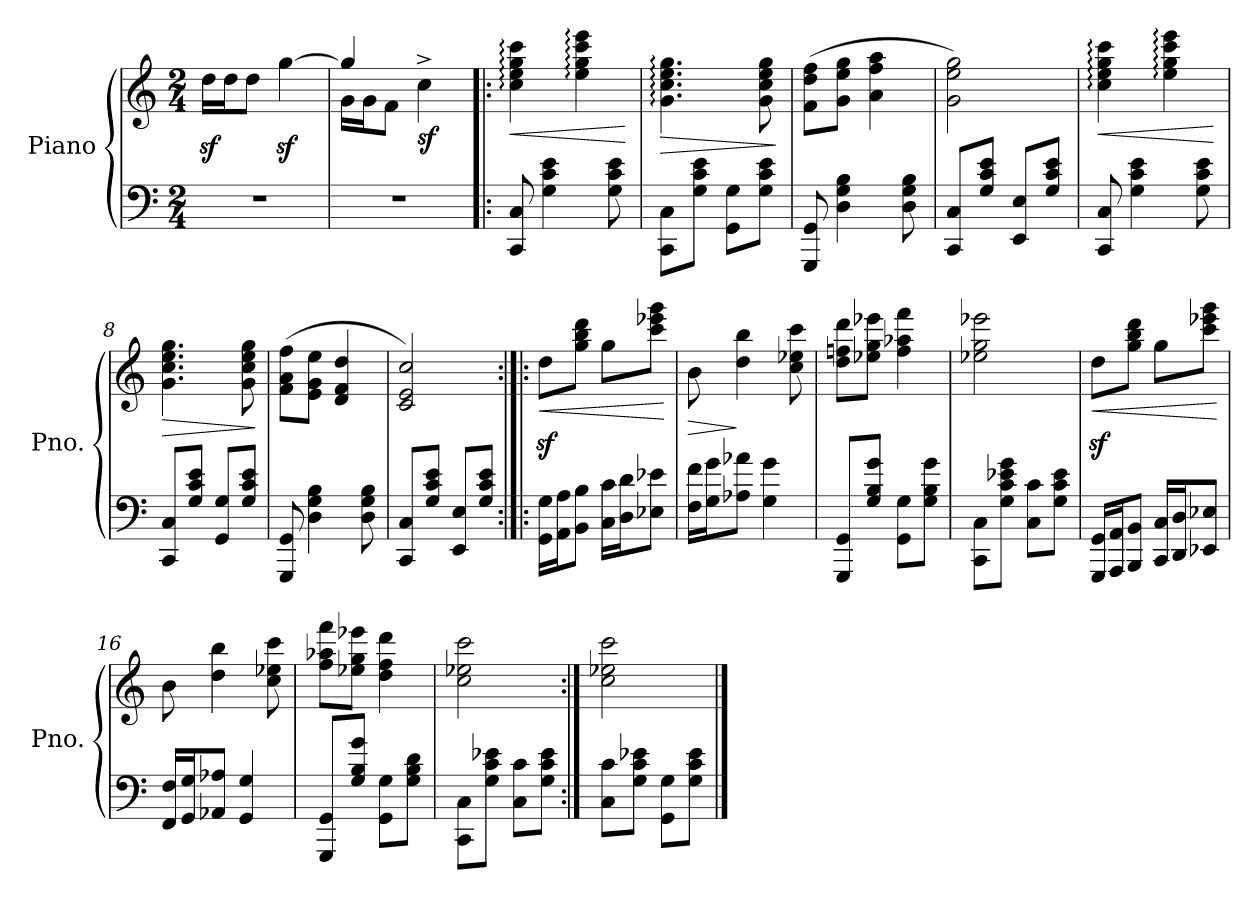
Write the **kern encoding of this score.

**kern	**kern	**dynam
*part1	*part1	*part1
*staff2	*staff1	*staff1/2
*I"Piano	*	*
*I'Pno.	*	*
*clefF4	*clefG2	*
*k[]	*k[]	*
*M2/4	*M2/4	*
=1	=1	=1
2r	16ddz<\LL	.
.	16dd\J	.
.	8dd\J	.
.	[4ggz<\	.
=2	=2	=2
*	*^	*
2r	4gg/]	16g\LL	.
.	.	16g\J	.
.	.	8f\J	.
!	!	!	!LO:DY:b
.	4cc^\	4ryy	sf
=3!|:	=3!|:	=3!|:	=3!|:
!	!	!	!LO:HP:b
*	*v	*v	*
8CC/ 8C/	4cc\: 4ee\: 4gg\: 4ccc\:	<
4G\ 4c\ 4e\	.	.
.	4ee\: 4gg\: 4ccc\: 4eee\:	.
8G\ 8c\ 8e\	.	.
.	.	[
=4	=4	=4
!	!	!LO:HP:b
8CC\ 8C\L	4.g\: 4.cc\: 4.ee\: 4.gg\:	>
8G\ 8c\ 8e\J	.	.
8GG\ 8G\L	.	.
8G\ 8c\ 8e\J	8g\ 8cc\ 8ee\ 8gg\	.
.	.	]
=5	=5	=5
8GGG/ 8GG/	(>8f\ 8dd\ 8ff\L	.
4D\ 4G\ 4B\	8g\ 8ee\ 8gg\J	.
.	4a\ 4ff\ 4aa\	.
8D\ 8G\ 8B\	.	.
=6	=6	=6
8CC/ 8C/L	2g\ 2ee\ 2gg\)	.
8G/ 8c/ 8e/J	.	.
8EE/ 8E/L	.	.
8G/ 8c/ 8e/J	.	.
!!LO:LB:g=z
=7	=7	=7
!	!	!LO:HP:b
8CC/ 8C/	4cc\: 4ee\: 4gg\: 4ccc\:	<
4G\ 4c\ 4e\	.	.
.	4ee\: 4gg\: 4ccc\: 4eee\:	.
8G\ 8c\ 8e\	.	.
.	.	[
=8	=8	=8
!	!	!LO:HP:b
8CC/ 8C/L	4.g\ 4.cc\ 4.ee\ 4.gg\	>
8G/ 8c/ 8e/J	.	.
8GG/ 8G/L	.	.
8G/ 8c/ 8e/J	8g\ 8cc\ 8ee\ 8gg\	.
.	.	]
=9	=9	=9
8GGG/ 8GG/	(>8f\ 8a\ 8ff\L	.
4D\ 4G\ 4B\	8e\ 8g\ 8ee\J	.
.	4d/ 4f/ 4dd/	.
8D\ 8G\ 8B\	.	.
=10	=10	=10
8CC/ 8C/L	2c/ 2e/ 2cc/)	.
8G/ 8c/ 8e/J	.	.
8EE/ 8E/L	.	.
8G/ 8c/ 8e/J	.	.
=11:|!|:	=11:|!|:	=11:|!|:
!	!	!LO:HP:b
16GG\ 16G\LL	8ddz<\L	<
16AA\ 16A\J	.	.
8BB\ 8B\J	8gg\ 8bb\ 8ddd\J	.
16C\ 16c\LL	8gg\L	.
16D\ 16d\J	.	.
8E-X\ 8e-X\J	8ccc\ 8eee-X\ 8ggg\J	.
.	.	[
=12	=12	=12
!	!	!LO:HP:b
16F\ 16f\LL	8b\	>
16G\ 16g\J	.	.
8A-X\ 8a-X\J	4dd\ 4bb\	]
4G\ 4g\	.	.
.	8cc\ 8ee-X\ 8ccc\	.
!!LO:LB:g=z
=13	=13	=13
8GGG/ 8GG/L	8dd\ 8ffn\ 8ddd\L	.
8G/ 8B/ 8g/J	8ee-X\ 8gg\ 8eee-X\J	.
8GG\ 8G\L	4ff\ 4aa-X\ 4fff\	.
8G\ 8B\ 8g\J	.	.
=14	=14	=14
8CC\ 8C\L	2ee-X\ 2gg\ 2eee-X\	.
8G\ 8c\ 8e-X\ 8g\J	.	.
8C\ 8c\L	.	.
8G\ 8c\ 8e-\J	.	.
=15	=15	=15
!	!	!LO:HP:b
16GGG/ 16GG/LL	8ddz<\L	<
16AAA/ 16AA/J	.	.
8BBB/ 8BB/J	8gg\ 8bb\ 8ddd\J	.
16CC/ 16C/LL	8gg\L	.
16DD/ 16D/J	.	.
8EE-X/ 8E-X/J	8ccc\ 8eee-X\ 8ggg\J	.
.	.	[
=16	=16	=16
16FF/ 16F/LL	8b\	.
16GG/ 16G/J	.	.
8AA-X/ 8A-X/J	4dd\ 4bb\	.
4GG/ 4G/	.	.
.	8cc\ 8ee-X\ 8ccc\	.
=17	=17	=17
8GGG/ 8GG/L	8ff\ 8aa-X\ 8fff\L	.
8G/ 8B/ 8g/J	8ee-X\ 8gg\ 8eee-X\J	.
8GG\ 8G\L	4dd\ 4ff\ 4ddd\	.
8G\ 8B\ 8d\J	.	.
=18	=18	=18
8CC\ 8C\L	2cc\ 2ee-X\ 2ccc\	.
8G\ 8c\ 8e-X\J	.	.
8C\ 8c\L	.	.
8G\ 8c\ 8e-\J	.	.
!!LO:LB:g=z
=19:|!	=19:|!	=19:|!
8C\ 8c\L	2cc\ 2ee-X\ 2ccc\	.
8G\ 8c\ 8e-X\J	.	.
8GG\ 8G\L	.	.
8G\ 8c\ 8e-\J	.	.
==	==	==
*-	*-	*-
